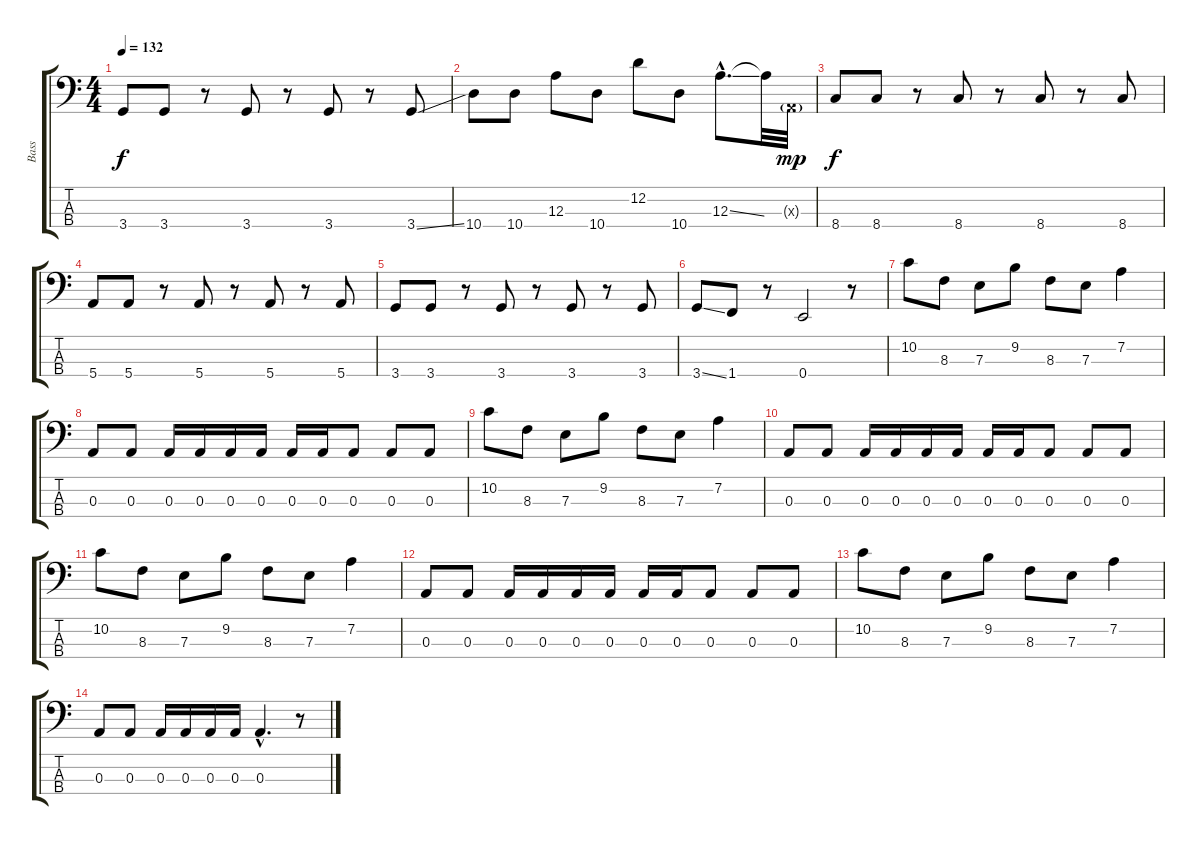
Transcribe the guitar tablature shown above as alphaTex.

\track ("Bass" "Bass") {instrument slapbass1}
\staff {score tabs}
\tuning (G2 D2 A1 E1) {hide}
\ts (4 4)
\tempo 132
\clef f4
\ks c
3.4.8{dy f} 3.4.8 r.8 3.4.8 r.8 3.4.8 r.8 3.4{ss}.8 |
10.4.8 10.4.8 12.3.8 10.4.8 12.2.8 10.4.8 12.3{ss hac}.8{d} 12.3{t}.32 0.3{g x}.32{dy mp} |
8.4.8{dy f} 8.4.8 r.8 8.4.8 r.8 8.4.8 r.8 8.4.8 |
5.4.8 5.4.8 r.8 5.4.8 r.8 5.4.8 r.8 5.4.8 |
3.4.8 3.4.8 r.8 3.4.8 r.8 3.4.8 r.8 3.4.8 |
3.4{ss}.8 1.4.8 r.8 0.4.2 r.8 |
10.2.8 8.3.8 7.3.8 9.2.8 8.3.8 7.3.8 7.2.4 |
0.3.8 0.3.8 0.3.16 0.3.16 0.3.16 0.3.16 0.3.16 0.3.16 0.3.8 0.3.8 0.3.8 |
10.2.8 8.3.8 7.3.8 9.2.8 8.3.8 7.3.8 7.2.4 |
0.3.8 0.3.8 0.3.16 0.3.16 0.3.16 0.3.16 0.3.16 0.3.16 0.3.8 0.3.8 0.3.8 |
10.2.8 8.3.8 7.3.8 9.2.8 8.3.8 7.3.8 7.2.4 |
0.3.8 0.3.8 0.3.16 0.3.16 0.3.16 0.3.16 0.3.16 0.3.16 0.3.8 0.3.8 0.3.8 |
10.2.8 8.3.8 7.3.8 9.2.8 8.3.8 7.3.8 7.2.4 |
0.3.8 0.3.8 0.3.16 0.3.16 0.3.16 0.3.16 0.3{hac}.4{d} r.8
